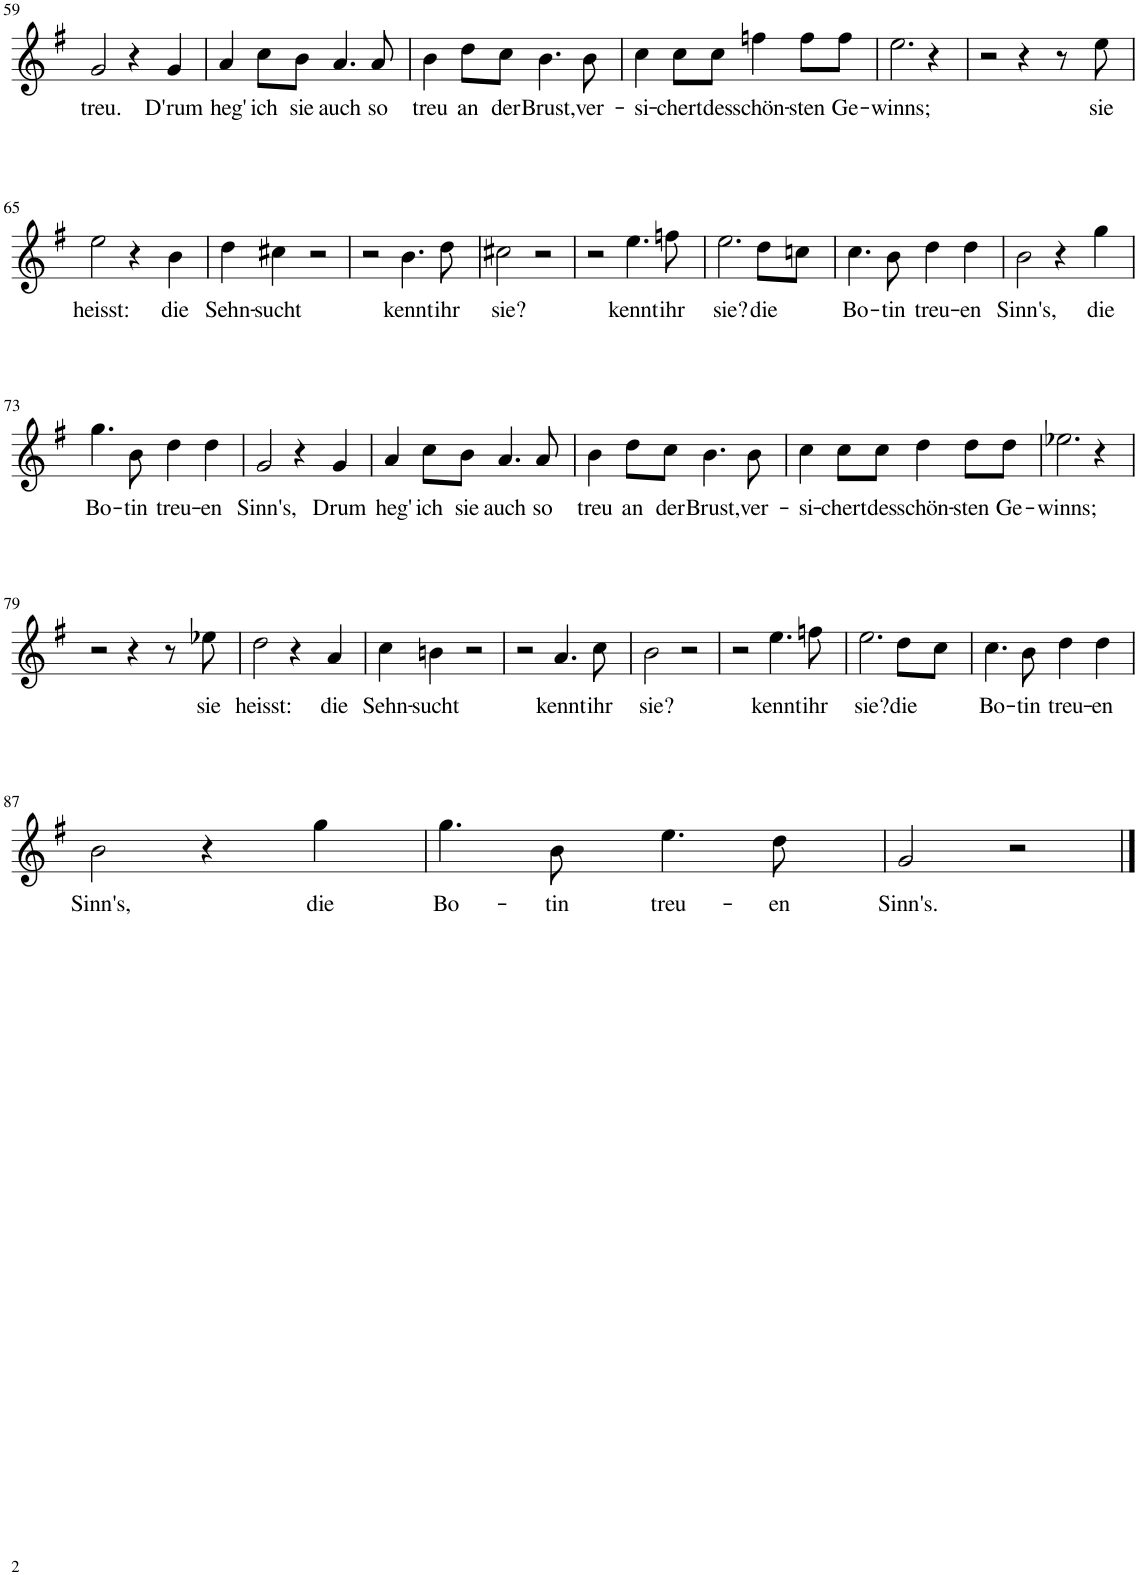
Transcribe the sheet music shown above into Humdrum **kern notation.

**kern	**text
*part1	*part1
*staff1	*staff1
*I"Piano	*
*I'Pno	*
!!LO:PB:g=z
*clefG2	*
*k[f#]	*
*M2/2	*
=59	=59
!	!LO:LY:b
2g/	treu.
4r	.
!	!LO:LY:b
4g/	D'rum
=60	=60
!	!LO:LY:b
4a/	heg'
!	!LO:LY:b
8cc\L	ich
!	!LO:LY:b
8b\J	sie
!	!LO:LY:b
4.a/	auch
!	!LO:LY:b
8a/	so
=61	=61
!	!LO:LY:b
4b\	treu
!	!LO:LY:b
8dd\L	an
!	!LO:LY:b
8cc\J	der
!	!LO:LY:b
4.b\	Brust,
!	!LO:LY:b
8b\	ver-
=62	=62
!	!LO:LY:b
4cc\	-si-
!	!LO:LY:b
8cc\L	-chert
!	!LO:LY:b
8cc\J	des
!	!LO:LY:b
4ffn\	schön-
!	!LO:LY:b
8ff\L	-sten
!	!LO:LY:b
8ff\J	Ge-
=63	=63
!	!LO:LY:b
2.ee\	-winns;
4r	.
=64	=64
2r	.
4r	.
8r	.
!	!LO:LY:b
8ee\	sie
!!LO:LB:g=z
=65	=65
!	!LO:LY:b
2ee\	heisst:
4r	.
!	!LO:LY:b
4b\	die
=66	=66
!	!LO:LY:b
4dd\	Sehn-
!	!LO:LY:b
4cc#X\	-sucht
2r	.
=67	=67
2r	.
!	!LO:LY:b
4.b\	kennt
!	!LO:LY:b
8dd\	ihr
=68	=68
!	!LO:LY:b
2cc#X\	sie?
2r	.
=69	=69
2r	.
!	!LO:LY:b
4.ee\	kennt
!	!LO:LY:b
8ffn\	ihr
=70	=70
!	!LO:LY:b
2.ee\	sie?
!	!LO:LY:b
8dd\L	die
8ccn\J	.
=71	=71
!	!LO:LY:b
4.cc\	Bo-
!	!LO:LY:b
8b\	-tin
!	!LO:LY:b
4dd\	treu-
!	!LO:LY:b
4dd\	-en
=72	=72
!	!LO:LY:b
2b\	Sinn's,
4r	.
!	!LO:LY:b
4gg\	die
!!LO:LB:g=z
=73	=73
!	!LO:LY:b
4.gg\	Bo-
!	!LO:LY:b
8b\	-tin
!	!LO:LY:b
4dd\	treu-
!	!LO:LY:b
4dd\	-en
=74	=74
!	!LO:LY:b
2g/	Sinn's,
4r	.
!	!LO:LY:b
4g/	Drum
=75	=75
!	!LO:LY:b
4a/	heg'
!	!LO:LY:b
8cc\L	ich
!	!LO:LY:b
8b\J	sie
!	!LO:LY:b
4.a/	auch
!	!LO:LY:b
8a/	so
=76	=76
!	!LO:LY:b
4b\	treu
!	!LO:LY:b
8dd\L	an
!	!LO:LY:b
8cc\J	der
!	!LO:LY:b
4.b\	Brust,
!	!LO:LY:b
8b\	ver-
=77	=77
!	!LO:LY:b
4cc\	-si-
!	!LO:LY:b
8cc\L	-chert
!	!LO:LY:b
8cc\J	des
!	!LO:LY:b
4dd\	schön-
!	!LO:LY:b
8dd\L	-sten
!	!LO:LY:b
8dd\J	Ge-
=78	=78
!	!LO:LY:b
2.ee-X\	-winns;
4r	.
!!LO:LB:g=z
=79	=79
2r	.
4r	.
8r	.
!	!LO:LY:b
8ee-X\	sie
=80	=80
!	!LO:LY:b
2dd\	heisst:
4r	.
!	!LO:LY:b
4a/	die
=81	=81
!	!LO:LY:b
4cc\	Sehn-
!	!LO:LY:b
4bn\	-sucht
2r	.
=82	=82
2r	.
!	!LO:LY:b
4.a/	kennt
!	!LO:LY:b
8cc\	ihr
=83	=83
!	!LO:LY:b
2b\	sie?
2r	.
=84	=84
2r	.
!	!LO:LY:b
4.ee\	kennt
!	!LO:LY:b
8ffn\	ihr
=85	=85
!	!LO:LY:b
2.ee\	sie?
!	!LO:LY:b
8dd\L	die
8cc\J	.
=86	=86
!	!LO:LY:b
4.cc\	Bo-
!	!LO:LY:b
8b\	-tin
!	!LO:LY:b
4dd\	treu-
!	!LO:LY:b
4dd\	-en
!!LO:LB:g=z
=87	=87
!	!LO:LY:b
2b\	Sinn's,
4r	.
!	!LO:LY:b
4gg\	die
=88	=88
!	!LO:LY:b
4.gg\	Bo-
!	!LO:LY:b
8b\	-tin
!	!LO:LY:b
4.ee\	treu-
!	!LO:LY:b
8dd\	-en
=89	=89
!	!LO:LY:b
2g/	Sinn's.
2r	.
==	==
*-	*-
